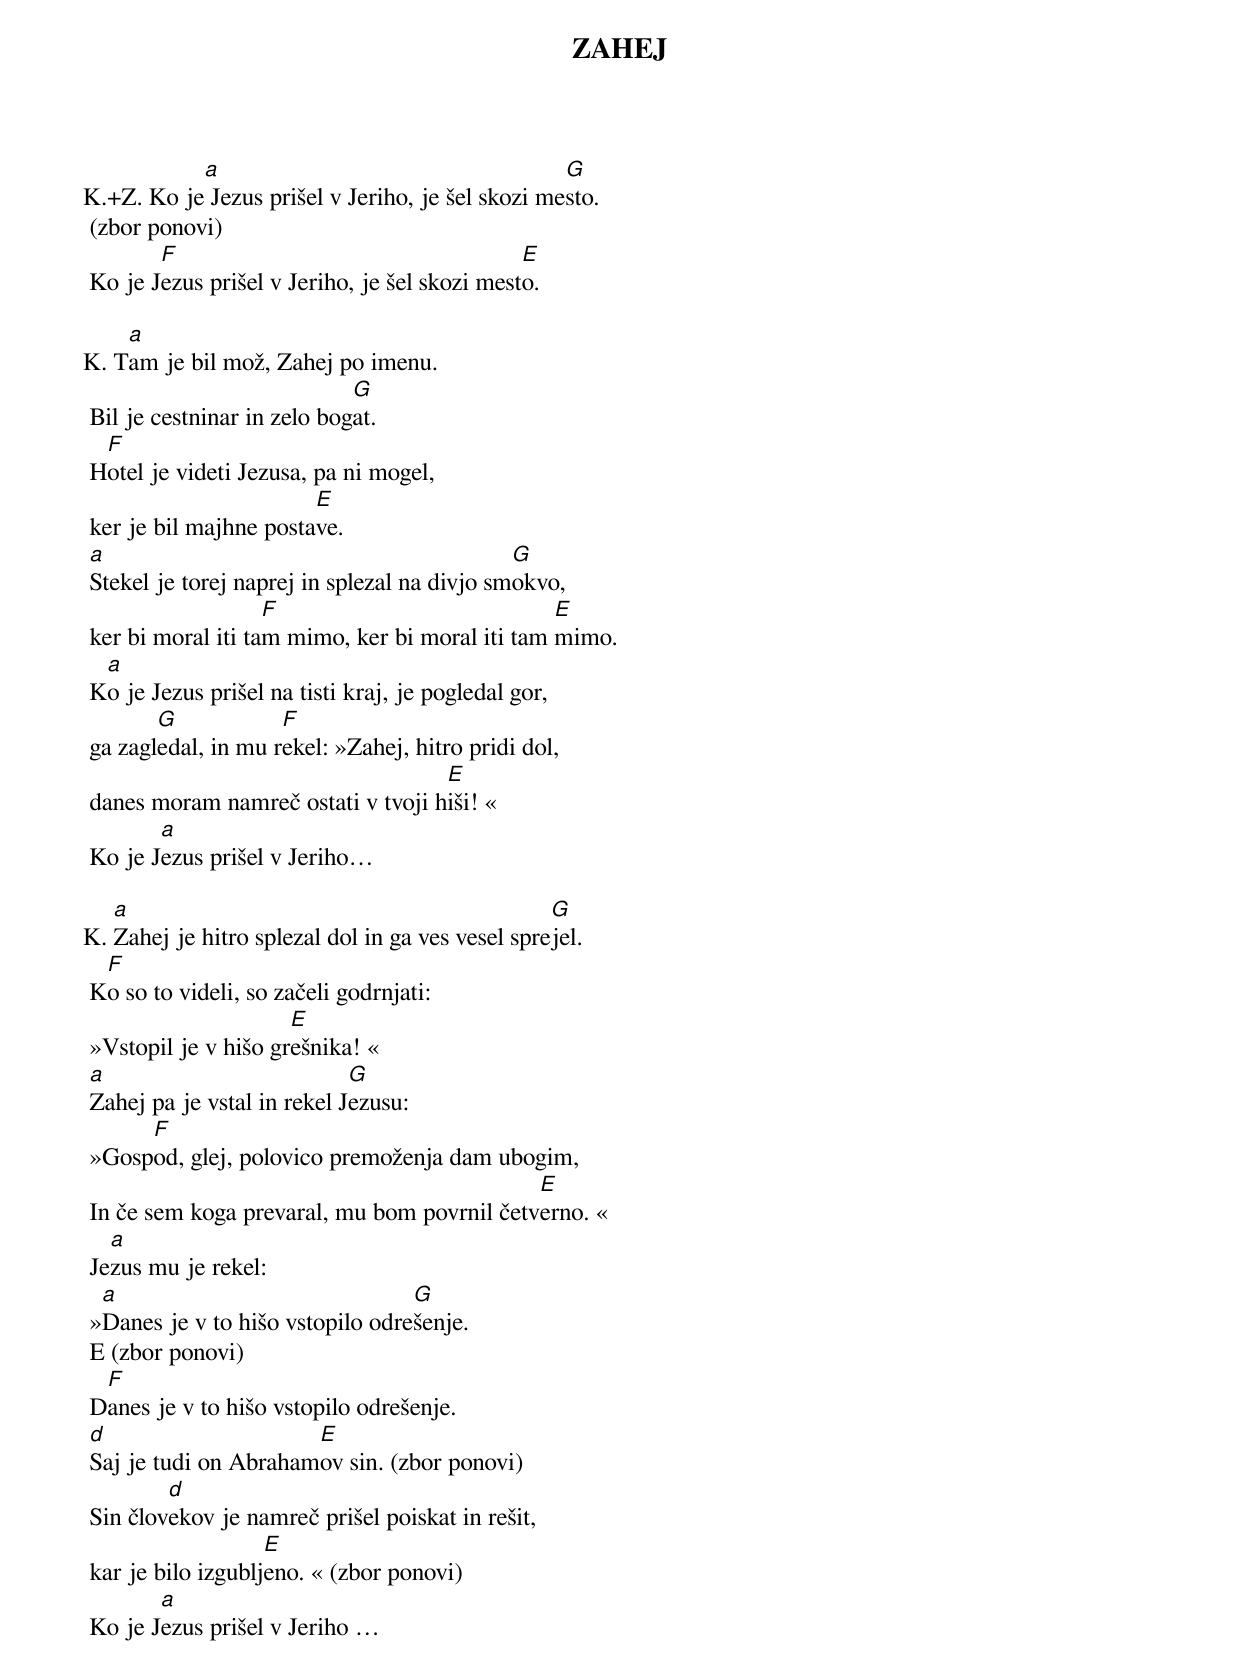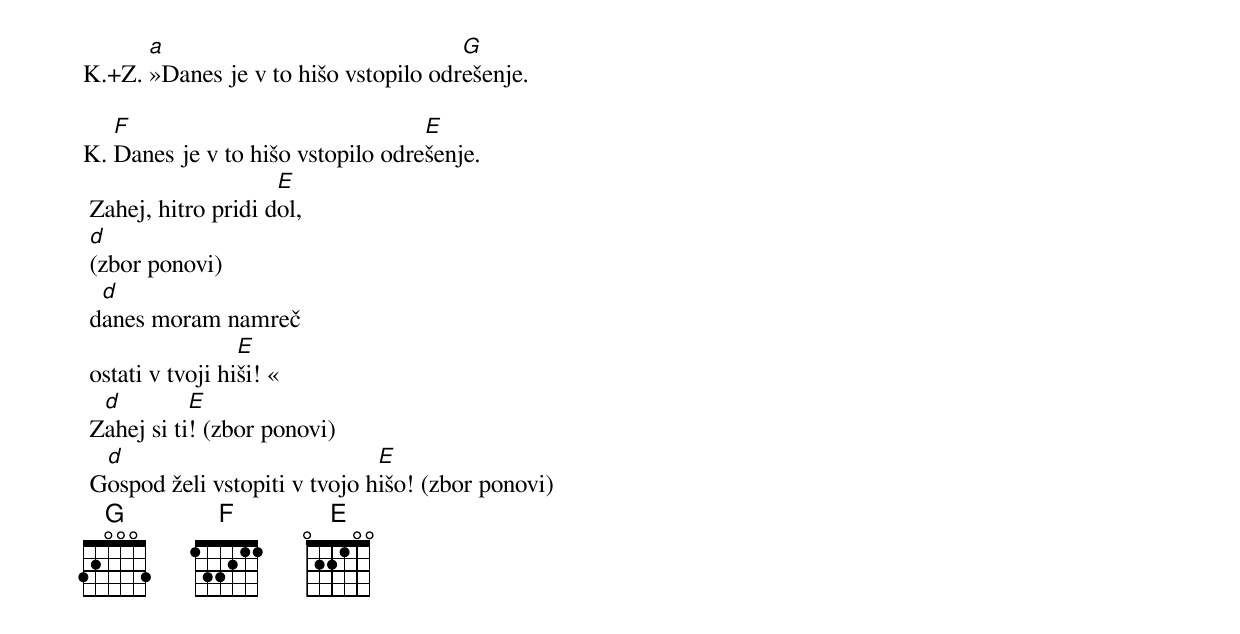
{title: ZAHEJ}

K.+Z.	Ko je[a] Jezus prišel v Jeriho, je šel skozi me[G]sto.
	(zbor ponovi)
	Ko je J[F]ezus prišel v Jeriho, je šel skozi mest[E]o.

K.	T[a]am je bil mož, Zahej po imenu.
	Bil je cestninar in zelo bog[G]at.
	H[F]otel je videti Jezusa, pa ni mogel,
	ker je bil majhne posta[E]ve.
	[a]Stekel je torej naprej in splezal na divjo sm[G]okvo,
	ker bi moral iti ta[F]m mimo, ker bi moral iti tam [E]mimo.
	K[a]o je Jezus prišel na tisti kraj, je pogledal gor,
	ga zagl[G]edal, in mu r[F]ekel: »Zahej, hitro pridi dol,
	danes moram namreč ostati v tvoji h[E]iši! «
	Ko je J[a]ezus prišel v Jeriho…

K.	[a]Zahej je hitro splezal dol in ga ves vesel spre[G]jel.
	K[F]o so to videli, so začeli godrnjati:
	»Vstopil je v hišo gr[E]ešnika! «
	[a]Zahej pa je vstal in rekel J[G]ezusu:
	»Gosp[F]od, glej, polovico premoženja dam ubogim,
	In če sem koga prevaral, mu bom povrnil četv[E]erno. «
	Je[a]zus mu je rekel:
	»[a]Danes je v to hišo vstopilo odre[G]šenje.
	E (zbor ponovi)
	D[F]anes je v to hišo vstopilo odrešenje.
	[d]Saj je tudi on Abraham[E]ov sin. (zbor ponovi)
	Sin člov[d]ekov je namreč prišel poiskat in rešit,
	kar je bilo izgublj[E]eno. « (zbor ponovi)
	Ko je J[a]ezus prišel v Jeriho …

K.+Z.	[a]»Danes je v to hišo vstopilo odr[G]ešenje.

K.	[F]Danes je v to hišo vstopilo odre[E]šenje.
	Zahej, hitro pridi d[E]ol,
	[d](zbor ponovi)
	d[d]anes moram namreč
	ostati v tvoji hi[E]ši! «
	Z[d]ahej si ti[E]! (zbor ponovi)
	G[d]ospod želi vstopiti v tvojo h[E]išo! (zbor ponovi)
